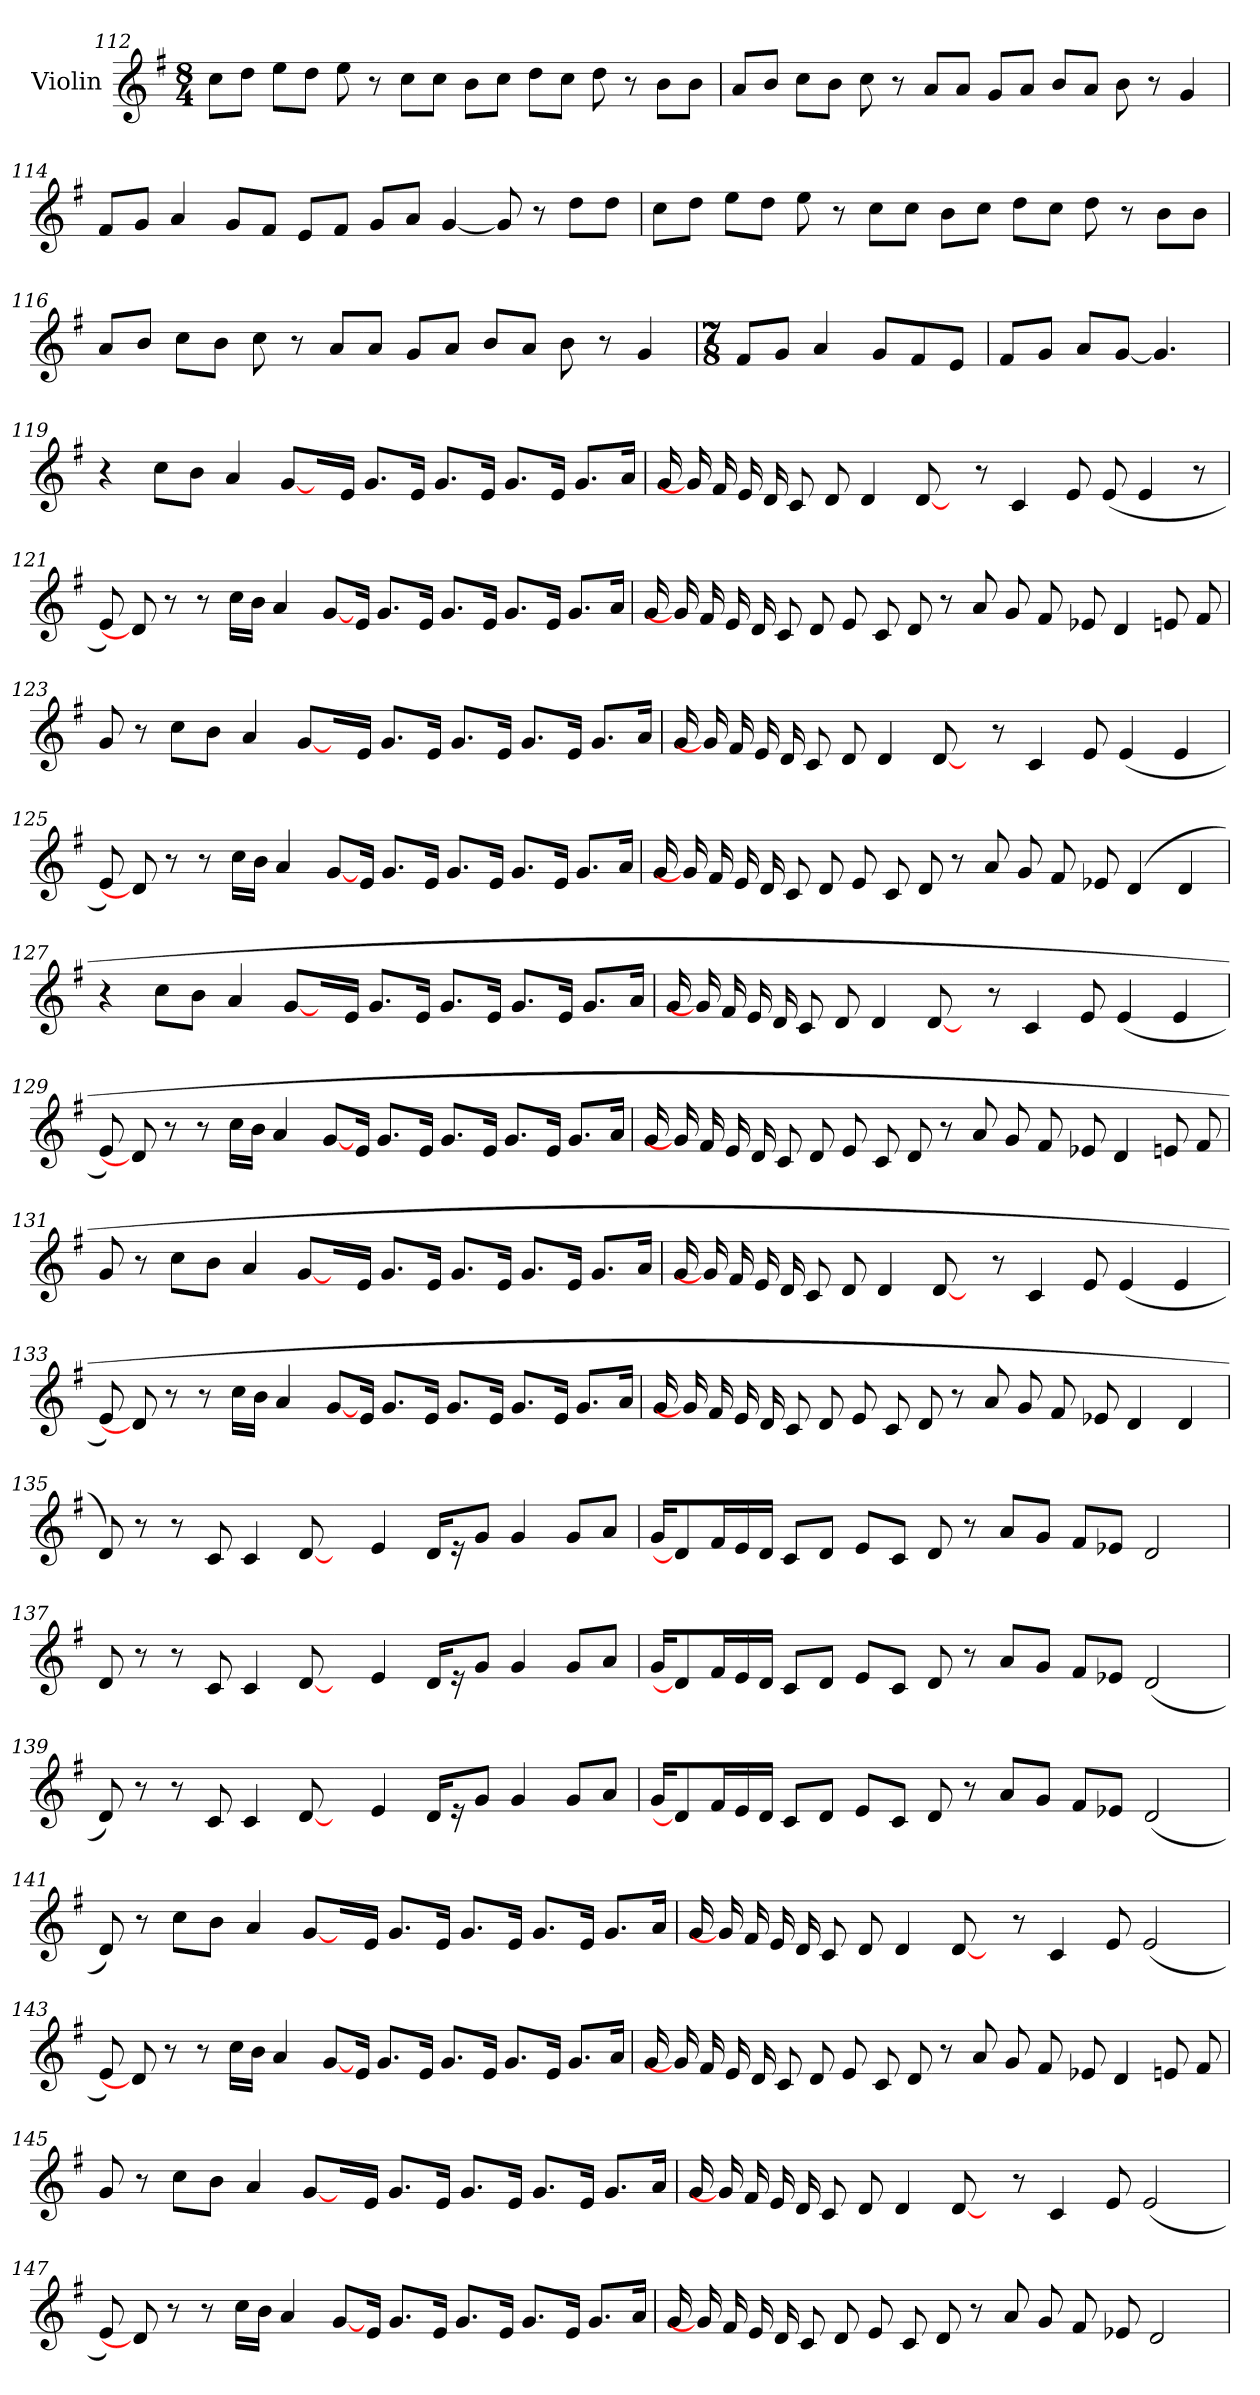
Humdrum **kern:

**kern
*part1
*staff1
*I"Violin
!!LO:LB:g=z
*clefG2
*k[f#]
*G:
*M8/4
=112
8cc\L
8dd\J
8ee\L
8dd\J
8ee\
8r
8cc\L
8cc\J
8b\L
8cc\J
8dd\L
8cc\J
8dd\
8r
8b\L
8b\J
=113
8a/L
8b/J
8cc\L
8b\J
8cc\
8r
8a/L
8a/J
8g/L
8a/J
8b/L
8a/J
8b\
8r
4g/
!!LO:PB:g=z
=114
8f#/L
8g/J
4a/
8g/L
8f#/J
8e/L
8f#/J
8g/L
8a/J
[4g/
8g/]
8r
8dd\L
8dd\J
=115
8cc\L
8dd\J
8ee\L
8dd\J
8ee\
8r
8cc\L
8cc\J
8b\L
8cc\J
8dd\L
8cc\J
8dd\
8r
8b\L
8b\J
!!LO:LB:g=z
=116
8a/L
8b/J
8cc\L
8b\J
8cc\
8r
8a/L
8a/J
8g/L
8a/J
8b/L
8a/J
8b\
8r
4g/
=117
*M7/8
8f#/L
8g/J
4a/
8g/L
8f#/
8e/J
=118
8f#/L
8g/J
8a/L
[8g/J
4.g/]
!!LO:LB:g=z
=119
4r
8cc\L
8b\J
4a/
[8g/L
16ryy
16e/Jk
8.g/L
16e/Jk
8.g/L
16e/Jk
8.g/L
16e/Jk
8.g/L
16a/Jk
=120
16g/LL
16g/L]
16f#/
16e/
16d/JJ
8c/L
8d/J
4d/
[8d/
16ryy
8r
4c/
8e/
(>8e/
4e/
8r
!!LO:LB:g=z
=121
8e/)
8d/]
8r
8r
16cc\LL
16b\JJ
4a/
[8g/L
16e/Jk
8.g/L
16e/Jk
8.g/L
16e/Jk
8.g/L
16e/Jk
8.g/L
16a/Jk
=122
16g/LL
16g/L]
16f#/
16e/
16d/JJ
8c/L
8d/J
8e/L
8c/J
8d/
8r
8a/L
8g/J
8f#/L
8e-X/J
4d/
8en/L
8f#/J
!!LO:LB:g=z
=123
8g/
8r
8cc\L
8b\J
4a/
[8g/L
16ryy
16e/Jk
8.g/L
16e/Jk
8.g/L
16e/Jk
8.g/L
16e/Jk
8.g/L
16a/Jk
=124
16g/LL
16g/L]
16f#/
16e/
16d/JJ
8c/L
8d/J
4d/
[8d/
16ryy
8r
4c/
8e/
(<4e/
4e/
!!LO:LB:g=z
=125
8e/)
8d/]
8r
8r
16cc\LL
16b\JJ
4a/
[8g/L
16e/Jk
8.g/L
16e/Jk
8.g/L
16e/Jk
8.g/L
16e/Jk
8.g/L
16a/Jk
=126
16g/LL
16g/L]
16f#/
16e/
16d/JJ
8c/L
8d/J
8e/L
8c/J
8d/
8r
8a/L
8g/J
8f#/L
8e-X/J
(>4d/
4d/
!!LO:LB:g=z
=127
4r
8cc\L
8b\J
4a/
[8g/L
16ryy
16e/Jk
8.g/L
16e/Jk
8.g/L
16e/Jk
8.g/L
16e/Jk
8.g/L
16a/Jk
=128
16g/LL
16g/L]
16f#/
16e/
16d/JJ
8c/L
8d/J
4d/
[8d/
16ryy
8r
4c/
8e/
(<4e/
4e/
!!LO:LB:g=z
=129
8e/)
8d/]
8r
8r
16cc\LL
16b\JJ
4a/
[8g/L
16e/Jk
8.g/L
16e/Jk
8.g/L
16e/Jk
8.g/L
16e/Jk
8.g/L
16a/Jk
=130
16g/LL
16g/L]
16f#/
16e/
16d/JJ
8c/L
8d/J
8e/L
8c/J
8d/
8r
8a/L
8g/J
8f#/L
8e-X/J
4d/
8en/L
8f#/J
!!LO:PB:g=z
=131
8g/
8r
8cc\L
8b\J
4a/
[8g/L
16ryy
16e/Jk
8.g/L
16e/Jk
8.g/L
16e/Jk
8.g/L
16e/Jk
8.g/L
16a/Jk
=132
16g/LL
16g/L]
16f#/
16e/
16d/JJ
8c/L
8d/J
4d/
[8d/
16ryy
8r
4c/
8e/
(<4e/
4e/
!!LO:LB:g=z
=133
8e/)
8d/]
8r
8r
16cc\LL
16b\JJ
4a/
[8g/L
16e/Jk
8.g/L
16e/Jk
8.g/L
16e/Jk
8.g/L
16e/Jk
8.g/L
16a/Jk
=134
16g/LL
16g/L]
16f#/
16e/
16d/JJ
8c/L
8d/J
8e/L
8c/J
8d/
8r
8a/L
8g/J
8f#/L
8e-X/J
4d/
4d/
!!LO:LB:g=z
=135
8d/)
8r
8r
8c/
4c/
[8d/
8ryy
4e/
16d/KL
16r
8g/J
4g/
8g/L
8a/J
=136
16g/LL
8d/]
16f#/
16e/
16d/JJ
8c/L
8d/J
8e/L
8c/J
8d/
8r
8a/L
8g/J
8f#/L
8e-X/J
2d/
!!LO:LB:g=z
=137
8d/
8r
8r
8c/
4c/
[8d/
8ryy
4e/
16d/KL
16r
8g/J
4g/
8g/L
8a/J
=138
16g/LL
8d/]
16f#/
16e/
16d/JJ
8c/L
8d/J
8e/L
8c/J
8d/
8r
8a/L
8g/J
8f#/L
8e-X/J
(<2d/
!!LO:LB:g=z
=139
8d/)
8r
8r
8c/
4c/
[8d/
8ryy
4e/
16d/KL
16r
8g/J
4g/
8g/L
8a/J
=140
16g/LL
8d/]
16f#/
16e/
16d/JJ
8c/L
8d/J
8e/L
8c/J
8d/
8r
8a/L
8g/J
8f#/L
8e-X/J
(<2d/
!!LO:LB:g=z
=141
8d/)
8r
8cc\L
8b\J
4a/
[8g/L
16ryy
16e/Jk
8.g/L
16e/Jk
8.g/L
16e/Jk
8.g/L
16e/Jk
8.g/L
16a/Jk
=142
16g/LL
16g/L]
16f#/
16e/
16d/JJ
8c/L
8d/J
4d/
[8d/
16ryy
8r
4c/
8e/
(<2e/
!!LO:LB:g=z
=143
8e/)
8d/]
8r
8r
16cc\LL
16b\JJ
4a/
[8g/L
16e/Jk
8.g/L
16e/Jk
8.g/L
16e/Jk
8.g/L
16e/Jk
8.g/L
16a/Jk
=144
16g/LL
16g/L]
16f#/
16e/
16d/JJ
8c/L
8d/J
8e/L
8c/J
8d/
8r
8a/L
8g/J
8f#/L
8e-X/J
4d/
8en/L
8f#/J
!!LO:LB:g=z
=145
8g/
8r
8cc\L
8b\J
4a/
[8g/L
16ryy
16e/Jk
8.g/L
16e/Jk
8.g/L
16e/Jk
8.g/L
16e/Jk
8.g/L
16a/Jk
=146
16g/LL
16g/L]
16f#/
16e/
16d/JJ
8c/L
8d/J
4d/
[8d/
16ryy
8r
4c/
8e/
(<2e/
!!LO:PB:g=z
=147
8e/)
8d/]
8r
8r
16cc\LL
16b\JJ
4a/
[8g/L
16e/Jk
8.g/L
16e/Jk
8.g/L
16e/Jk
8.g/L
16e/Jk
8.g/L
16a/Jk
=148
16g/LL
16g/L]
16f#/
16e/
16d/JJ
8c/L
8d/J
8e/L
8c/J
8d/
8r
8a/L
8g/J
8f#/L
8e-X/J
2d/
=
*-
